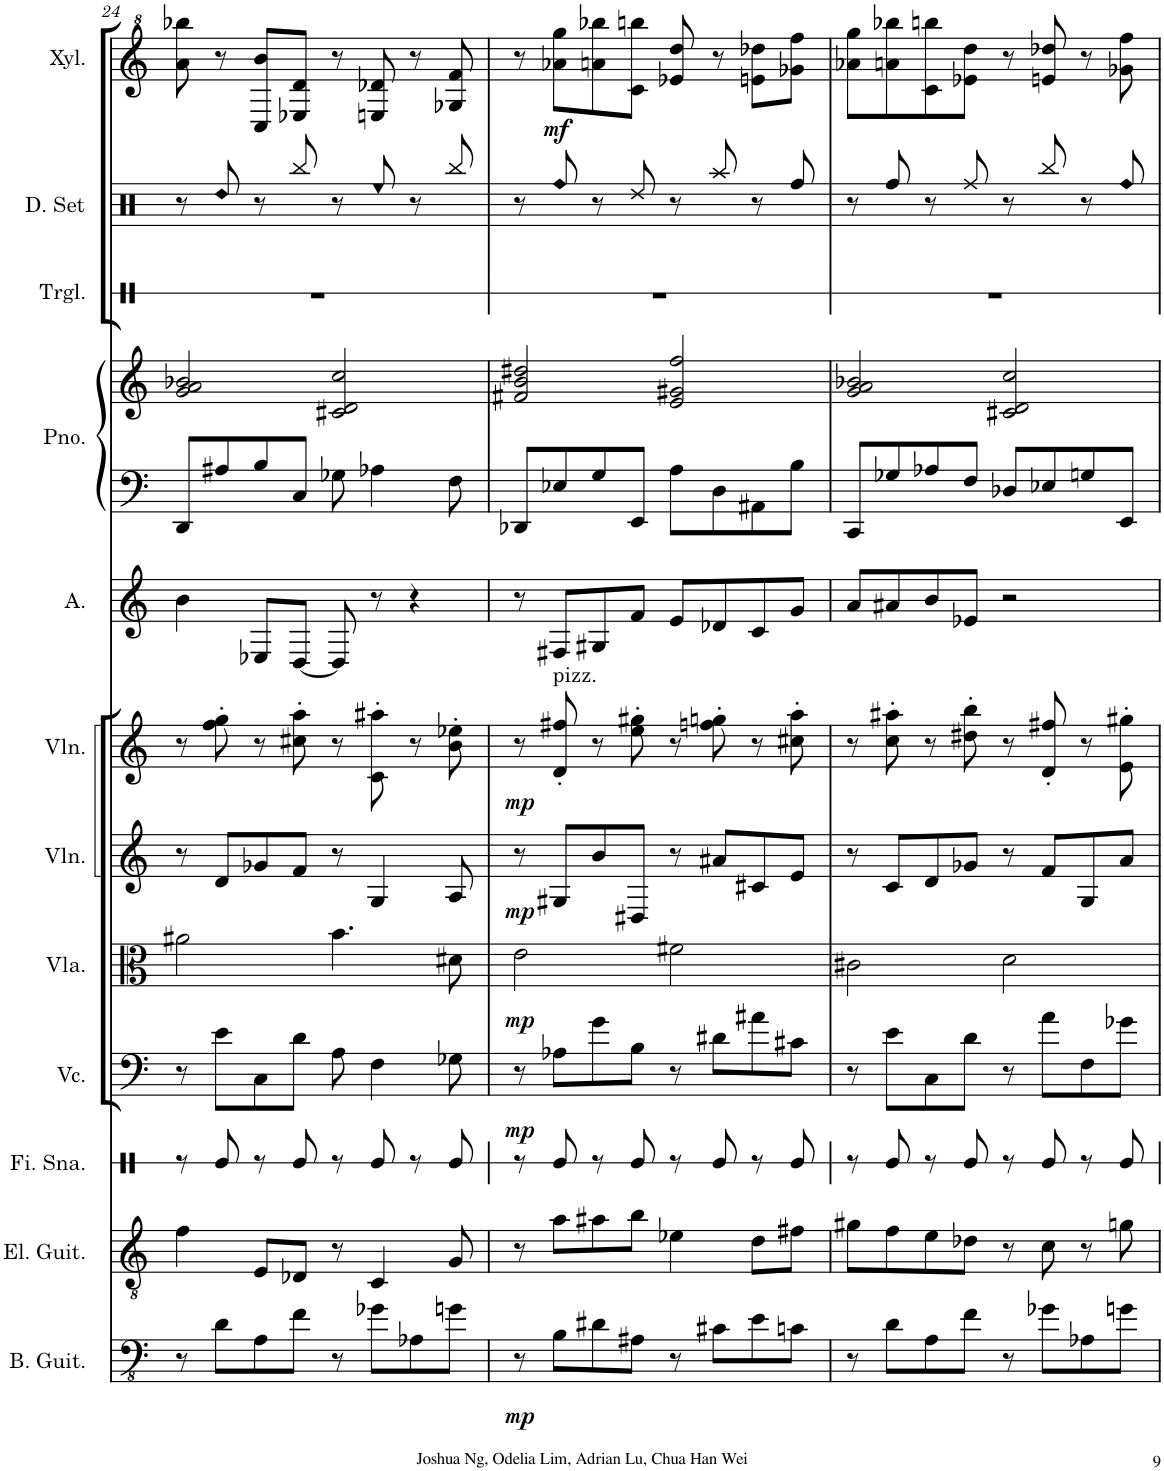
**kern	**dynam	**kern	**kern	**kern	**dynam	**kern	**dynam	**kern	**dynam	**kern	**dynam	**kern	**kern	**kern	**kern	**kern	**kern	**dynam
*part12	*part12	*part11	*part10	*part9	*part9	*part8	*part8	*part7	*part7	*part6	*part6	*part5	*part4	*part4	*part3	*part2	*part1	*part1
*staff13	*staff13	*staff12	*staff11	*staff10	*staff10	*staff9	*staff9	*staff8	*staff8	*staff7	*staff7	*staff6	*staff5	*staff4	*staff3	*staff2	*staff1	*staff1
*I"Bass Guitar	*	*I"Electric Guitar	*I"Finger Snap	*I"Violoncello	*	*I"Viola	*	*I"Violin	*	*I"Violin	*	*I"Alto	*I"Piano	*	*I"Triangle	*I"Drumset	*I"Xylophone	*
*I'B. Guit.	*	*I'El. Guit.	*I'Fi. Sna.	*I'Vc.	*	*I'Vla.	*	*I'Vln.	*	*I'Vln.	*	*I'A.	*I'Pno.	*	*I'Trgl.	*I'D. Set	*I'Xyl.	*
!!LO:PB:g=z
*clefFv4	*	*clefGv2	*clefX	*clefF4	*	*clefC3	*	*clefG2	*	*clefG2	*	*clefG2	*clefF4	*clefG2	*clefX	*clefX	*clefG^2	*
*k[]	*	*k[]	*k[]	*k[]	*	*k[]	*	*k[]	*	*k[]	*	*k[]	*k[]	*k[]	*k[]	*k[]	*k[]	*
*M4/4	*	*M4/4	*M4/4	*M4/4	*	*M4/4	*	*M4/4	*	*M4/4	*	*M4/4	*M4/4	*M4/4	*M4/4	*M4/4	*M4/4	*
=24	=24	=24	=24	=24	=24	=24	=24	=24	=24	=24	=24	=24	=24	=24	=24	=24	=24	=24
8r	.	4f\	8r	8r	.	2a#X\	.	8r	.	8r	.	4b\	8DD/L	2g/ 2a/ 2b-X/	1r	8r	8aa\ 8bbb-X\	.
!	!	!	!	!	!	!	!	!	!	!	!	!	!	!	!	!LO:N:head=diamond	!	!
8D\L	.	.	8Re/	8e\L	.	.	.	8d/L	.	8ff\' 8gg\'	.	.	8A#X/	.	.	8Rdd/	8r	.
8AA\	.	8E/L	8r	8C\	.	.	.	8g-X/	.	8r	.	8E-X/L	8B/	.	.	8r	8c/ 8bb/L	.
8F\J	.	8D-X/J	8Re/	8d\J	.	.	.	8f/J	.	8cc#X\' 8aa\'	.	[8D/J	8C/J	.	.	8Rbb/	8e-X/ 8dd/J	.
8r	.	8r	8r	8A\	.	4.b\	.	8r	.	8r	.	8D/]	8G-X\	2c#X/ 2d/ 2cc/	.	8r	8r	.
8G-X\L	.	4C/	8Re/	4F\	.	.	.	4G/	.	8c\' 8aa#X\'	.	8r	4A-X\	.	.	8Ree/	8en/ 8dd-X/	.
8AA-X\	.	.	8r	.	.	.	.	.	.	8r	.	4r	.	.	.	8r	8r	.
8Gn\J	.	8G/	8Re/	8G-X\	.	8d#X\	.	8A/	.	8b\' 8ee-X\'	.	.	8F\	.	.	8Rbb/	8g-X/ 8ff/	.
=25	=25	=25	=25	=25	=25	=25	=25	=25	=25	=25	=25	=25	=25	=25	=25	=25	=25	=25
!	!LO:DY:b	!	!	!	!LO:DY:b	!	!LO:DY:b	!	!LO:DY:b	!	!LO:DY:b	!	!	!	!	!	!	!
8r	mp	8r	8r	8r	mp	2e\	mp	8r	mp	8r	mp	8r	8DD-X/L	2f#X/ 2b/ 2dd#X/	1r	8r	8r	.
!	!	!	!	!	!	!	!	!	!	!LO:TX:a:t=pizz.	!	!	!	!	!	!	!	!
!	!	!	!	!	!	!	!	!	!	!	!	!	!	!	!	!LO:N:head=diamond	!	!LO:DY:b
8BB\L	.	8a\L	8Re/	8A-X\L	.	.	.	8G#X/L	.	8d/' 8ff#X/'	.	8F#X/L	8E-X/	.	.	8Rff/	8aa-X\ 8ggg\L	mf
8D#X\	.	8a#X\	8r	8g\	.	.	.	8b/	.	8r	.	8G#X/	8G/	.	.	8r	8aan\ 8bbb-X\	.
8AA#X\J	.	8b\J	8Re/	8B\J	.	.	.	8D#X/J	.	8ee\' 8gg#X\'	.	8f/J	8EE/J	.	.	8Rdd/	8cc\ 8bbbn\J	.
8r	.	4e-X\	8r	8r	.	2f#X\	.	8r	.	8r	.	8e/L	8A\L	2e/ 2g#X/ 2ff/	.	8r	8ee-X/ 8ddd/	.
8C#X\L	.	.	8Re/	8d#X\L	.	.	.	8a#X/L	.	8ffn\' 8ggn\'	.	8d-X/	8D\	.	.	8Raa/	8r	.
8E\	.	8d\L	8r	8a#X\	.	.	.	8c#X/	.	8r	.	8c/	8AA#X\	.	.	8r	8een\ 8ddd-X\L	.
8Cn\J	.	8f#X\J	8Re/	8c#X\J	.	.	.	8e/J	.	8cc#X\' 8aa\'	.	8g/J	8B\J	.	.	8Rff/	8gg-X\ 8fff\J	.
=26	=26	=26	=26	=26	=26	=26	=26	=26	=26	=26	=26	=26	=26	=26	=26	=26	=26	=26
8r	.	8g#X\L	8r	8r	.	2c#X\	.	8r	.	8r	.	8a/L	8CC/L	2g/ 2a/ 2b-X/	1r	8r	8aa-X\ 8ggg\L	.
8D\L	.	8f\	8Re/	8e\L	.	.	.	8c/L	.	8cc\' 8aa#X\'	.	8a#X/	8G-X/	.	.	8Rff/	8aan\ 8bbb-X\	.
8AA\	.	8e\	8r	8C\	.	.	.	8d/	.	8r	.	8b/	8A-X/	.	.	8r	8cc\ 8bbbn\	.
8F\J	.	8d-X\J	8Re/	8d\J	.	.	.	8g-X/J	.	8dd#X\' 8bb\'	.	8e-X/J	8F/J	.	.	8Rff/	8ee-X\ 8ddd\J	.
8r	.	8r	8r	8r	.	2d\	.	8r	.	8r	.	2r	8D-X/L	2c#X/ 2d/ 2cc/	.	8r	8r	.
8G-X\L	.	8c\	8Re/	8a\L	.	.	.	8f/L	.	8d/' 8ff#X/'	.	.	8E-X/	.	.	8Rbb/	8een/ 8ddd-X/	.
8AA-X\	.	8r	8r	8F\	.	.	.	8G/	.	8r	.	.	8Gn/	.	.	8r	8r	.
!	!	!	!	!	!	!	!	!	!	!	!	!	!	!	!	!LO:N:head=diamond	!	!
8Gn\J	.	8gn\	8Re/	8g-X\J	.	.	.	8a/J	.	8e\' 8gg#X\'	.	.	8EE/J	.	.	8Rff/	8gg-X\ 8fff\	.
=	=	=	=	=	=	=	=	=	=	=	=	=	=	=	=	=	=	=
*-	*-	*-	*-	*-	*-	*-	*-	*-	*-	*-	*-	*-	*-	*-	*-	*-	*-	*-
